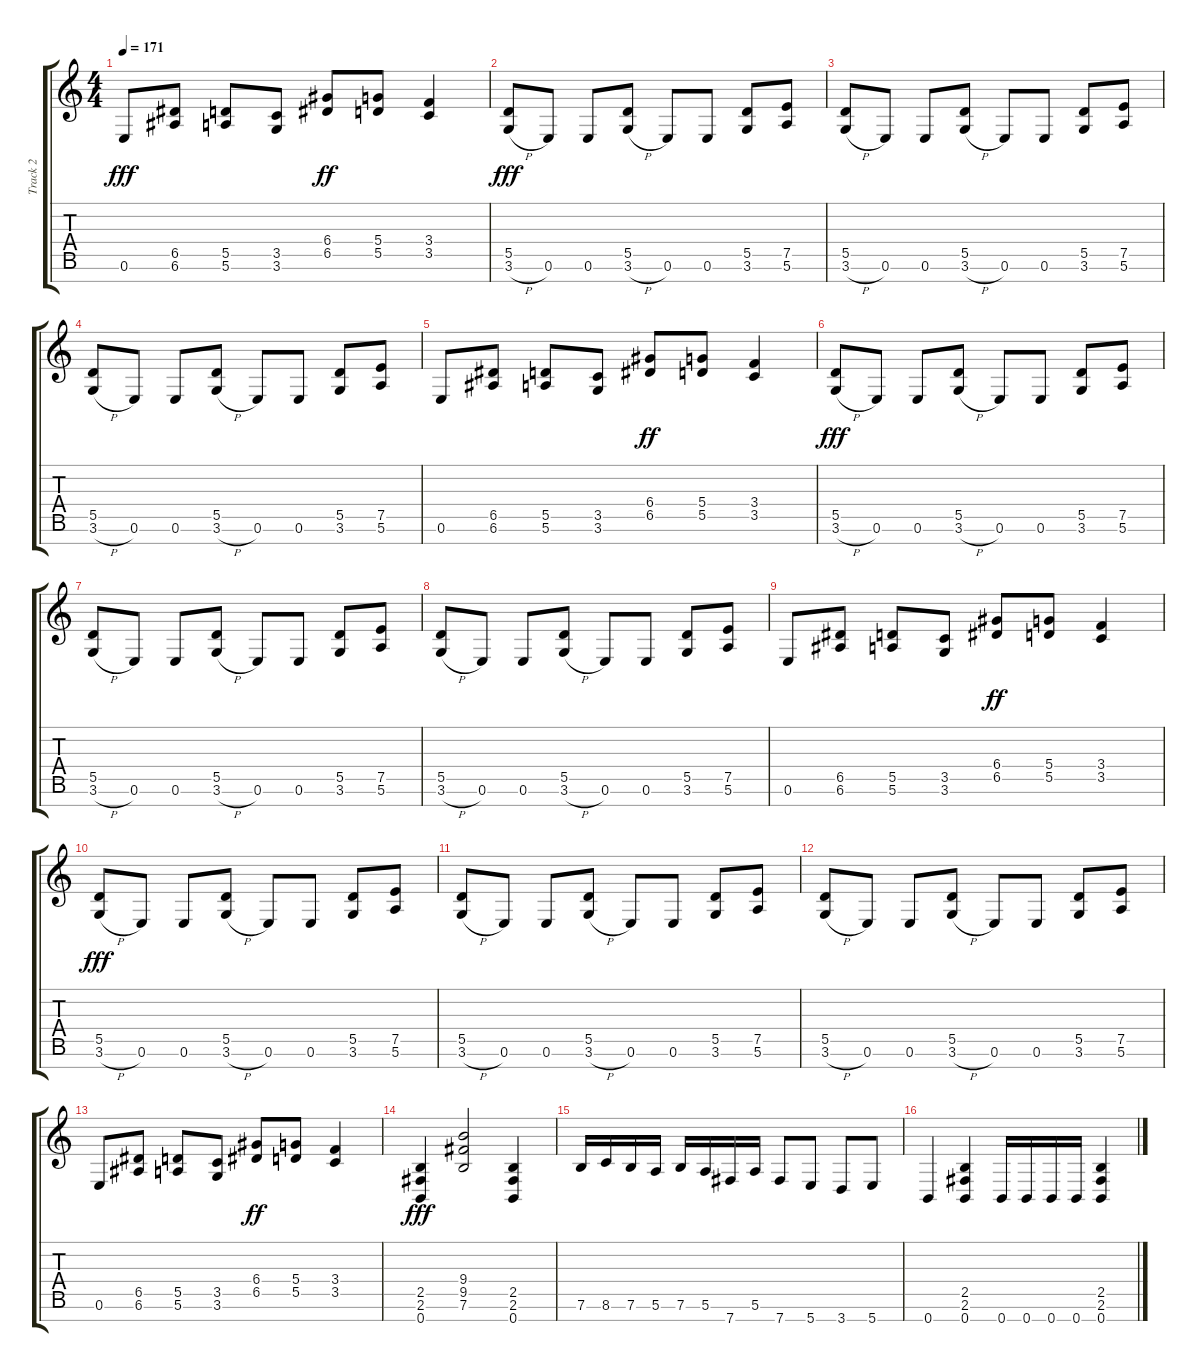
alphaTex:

\track ("Track 2" "Track 2") {instrument distortionguitar}
\staff {score tabs}
\tuning (E4 B3 G3 D3 A2 E2 B1) {hide}
\ts (4 4)
\tempo 171
\clef g2
\ks c
0.6.8{dy fff} (6.5 6.6).8 (5.5 5.6).8 (3.5 3.6).8 (6.4 6.5).8{dy ff} (5.4 5.5).8 (3.4 3.5).4 |
(5.5 3.6{h}).8{dy fff} 0.6.8 0.6.8 (5.5 3.6{h}).8 0.6.8 0.6.8 (5.5 3.6).8 (7.5 5.6).8 |
(5.5 3.6{h}).8 0.6.8 0.6.8 (5.5 3.6{h}).8 0.6.8 0.6.8 (5.5 3.6).8 (7.5 5.6).8 |
(5.5 3.6{h}).8 0.6.8 0.6.8 (5.5 3.6{h}).8 0.6.8 0.6.8 (5.5 3.6).8 (7.5 5.6).8 |
0.6.8 (6.5 6.6).8 (5.5 5.6).8 (3.5 3.6).8 (6.4 6.5).8{dy ff} (5.4 5.5).8 (3.4 3.5).4 |
(5.5 3.6{h}).8{dy fff} 0.6.8 0.6.8 (5.5 3.6{h}).8 0.6.8 0.6.8 (5.5 3.6).8 (7.5 5.6).8 |
(5.5 3.6{h}).8 0.6.8 0.6.8 (5.5 3.6{h}).8 0.6.8 0.6.8 (5.5 3.6).8 (7.5 5.6).8 |
(5.5 3.6{h}).8 0.6.8 0.6.8 (5.5 3.6{h}).8 0.6.8 0.6.8 (5.5 3.6).8 (7.5 5.6).8 |
0.6.8 (6.5 6.6).8 (5.5 5.6).8 (3.5 3.6).8 (6.4 6.5).8{dy ff} (5.4 5.5).8 (3.4 3.5).4 |
(5.5 3.6{h}).8{dy fff} 0.6.8 0.6.8 (5.5 3.6{h}).8 0.6.8 0.6.8 (5.5 3.6).8 (7.5 5.6).8 |
(5.5 3.6{h}).8 0.6.8 0.6.8 (5.5 3.6{h}).8 0.6.8 0.6.8 (5.5 3.6).8 (7.5 5.6).8 |
(5.5 3.6{h}).8 0.6.8 0.6.8 (5.5 3.6{h}).8 0.6.8 0.6.8 (5.5 3.6).8 (7.5 5.6).8 |
0.6.8 (6.5 6.6).8 (5.5 5.6).8 (3.5 3.6).8 (6.4 6.5).8{dy ff} (5.4 5.5).8 (3.4 3.5).4 |
(2.5 2.6 0.7).4{dy fff} (9.4 9.5 7.6).2 (2.5 2.6 0.7).4 |
7.6.16 8.6.16 7.6.16 5.6.16 7.6.16 5.6.16 7.7.16 5.6.16 7.7.8 5.7.8 3.7.8 5.7.8 |
0.7.4 (2.5 2.6 0.7).4 0.7.16 0.7.16 0.7.16 0.7.16 (2.5 2.6 0.7).4
